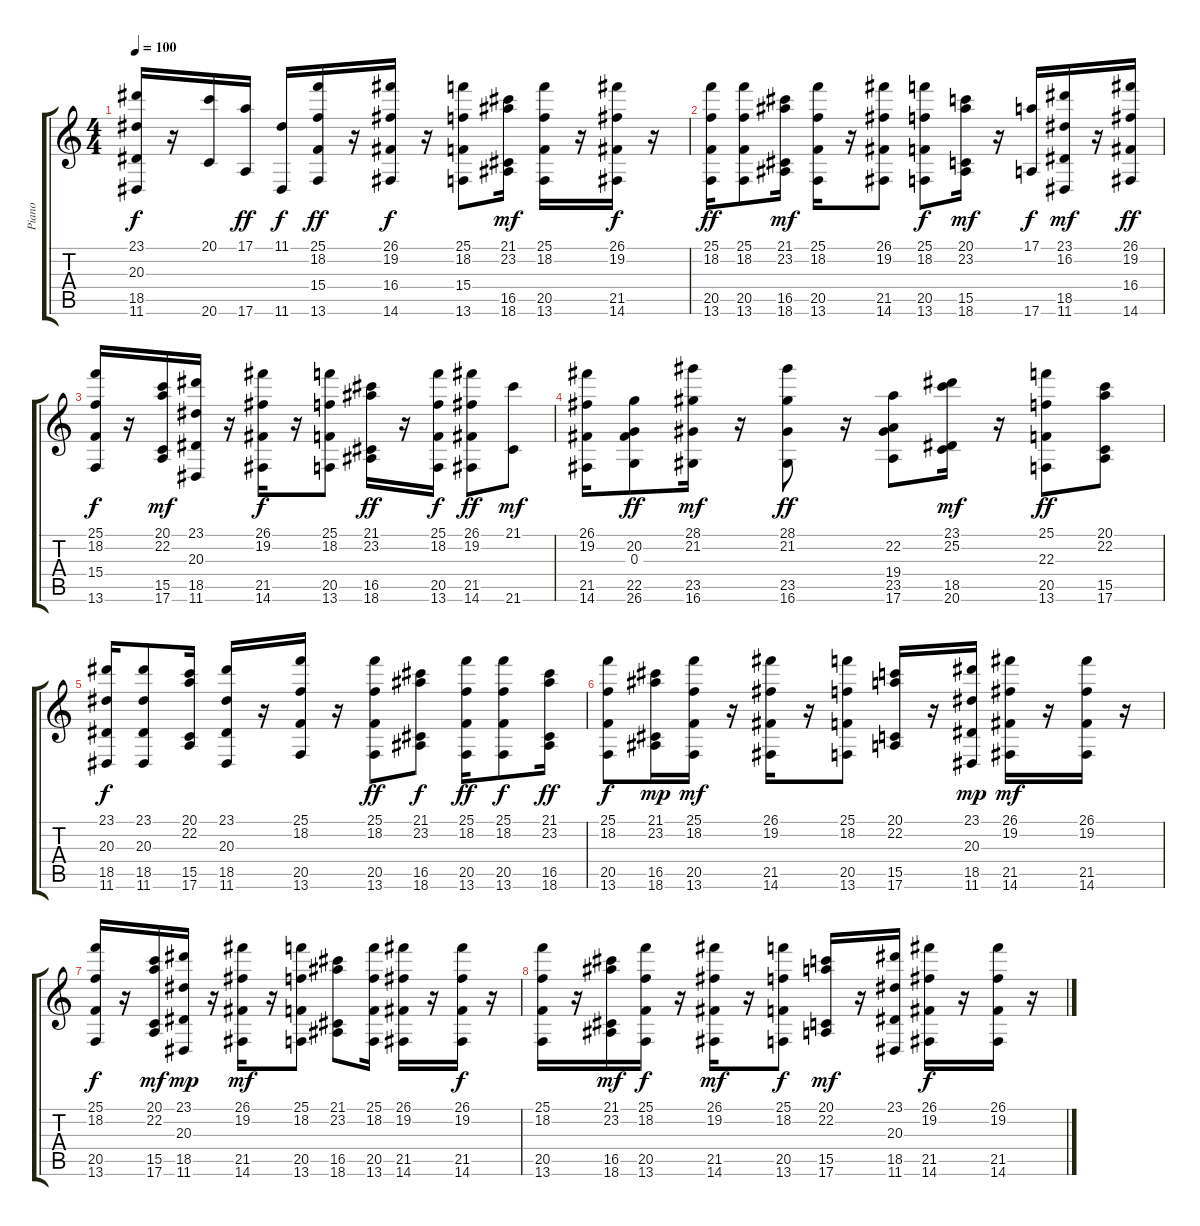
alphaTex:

\track ("Piano" "Piano") {instrument acousticgrandpiano}
\staff {score tabs}
\tuning (E4 B3 G3 D3 A2 E2) {hide}
\ts (4 4)
\tempo 100
\clef g2
\ks c
(23.1 20.3 18.5 11.6).16{dy f} r.16 (20.1 20.6).16 (17.1 17.6).16{dy ff} (11.1 11.6).16{dy f} (25.1 18.2 15.4 13.6).16{dy ff} r.16 (26.1 19.2 16.4 14.6).16{dy f} r.16 (25.1 18.2 15.4 13.6).8 (21.1 23.2 16.5 18.6).16{dy mf} (25.1 18.2 20.5 13.6).16 r.16 (26.1 19.2 21.5 14.6).16{dy f} r.16 |
(25.1 18.2 20.5 13.6).16{dy ff} (25.1 18.2 20.5 13.6).8 (21.1 23.2 16.5 18.6).16{dy mf} (25.1 18.2 20.5 13.6).16 r.16 (26.1 19.2 21.5 14.6).8 (25.1 18.2 20.5 13.6).8{dy f} (20.1 23.2 15.5 18.6).16{dy mf} r.16 (17.1 17.6).16{dy f} (23.1 16.2 18.5 11.6).16{dy mf} r.16 (26.1 19.2 16.4 14.6).16{dy ff} |
(25.1 18.2 15.4 13.6).16{dy f} r.16 (20.1 22.2 15.5 17.6).16{dy mf} (23.1 20.3 18.5 11.6).16 r.16 (26.1 19.2 21.5 14.6).16{dy f} r.16 (25.1 18.2 20.5 13.6).8 (21.1 23.2 16.5 18.6).16{dy ff} r.16 (25.1 18.2 20.5 13.6).16{dy f} (26.1 19.2 21.5 14.6).8{dy ff} (21.1 21.6).8{dy mf} |
(26.1 19.2 21.5 14.6).16 (20.2 0.3 22.5 26.6).8{dy ff} (28.1 21.2 23.5 16.6).16{dy mf} r.16 (28.1 21.2 23.5 16.6).8{dy ff} r.16 (22.2 19.4 23.5 17.6).8 (23.1 25.2 18.5 20.6).16{dy mf} r.16 (25.1 22.3 20.5 13.6).8{dy ff} (20.1 22.2 15.5 17.6).8 |
(23.1 20.3 18.5 11.6).16{dy f} (23.1 20.3 18.5 11.6).8 (20.1 22.2 15.5 17.6).16 (23.1 20.3 18.5 11.6).16 r.16 (25.1 18.2 20.5 13.6).16 r.16 (25.1 18.2 20.5 13.6).8{dy ff} (21.1 23.2 16.5 18.6).8{dy f} (25.1 18.2 20.5 13.6).16{dy ff} (25.1 18.2 20.5 13.6).8{dy f} (21.1 23.2 16.5 18.6).16{dy ff} |
(25.1 18.2 20.5 13.6).8{dy f} (21.1 23.2 16.5 18.6).16{dy mp} (25.1 18.2 20.5 13.6).16{dy mf} r.16 (26.1 19.2 21.5 14.6).16 r.16 (25.1 18.2 20.5 13.6).8 (20.1 22.2 15.5 17.6).16 r.16 (23.1 20.3 18.5 11.6).16{dy mp} (26.1 19.2 21.5 14.6).16{dy mf} r.16 (26.1 19.2 21.5 14.6).16 r.16 |
(25.1 18.2 20.5 13.6).16{dy f} r.16 (20.1 22.2 15.5 17.6).16{dy mf} (23.1 20.3 18.5 11.6).16{dy mp} r.16 (26.1 19.2 21.5 14.6).16{dy mf} r.16 (25.1 18.2 20.5 13.6).8 (21.1 23.2 16.5 18.6).8 (25.1 18.2 20.5 13.6).16 (26.1 19.2 21.5 14.6).16 r.16 (26.1 19.2 21.5 14.6).16{dy f} r.16 |
(25.1 18.2 20.5 13.6).16 r.16 (21.1 23.2 16.5 18.6).16{dy mf} (25.1 18.2 20.5 13.6).16{dy f} r.16 (26.1 19.2 21.5 14.6).16{dy mf} r.16 (25.1 18.2 20.5 13.6).8{dy f} (20.1 22.2 15.5 17.6).16{dy mf} r.16 (23.1 20.3 18.5 11.6).16 (26.1 19.2 21.5 14.6).16{dy f} r.16 (26.1 19.2 21.5 14.6).16 r.16
